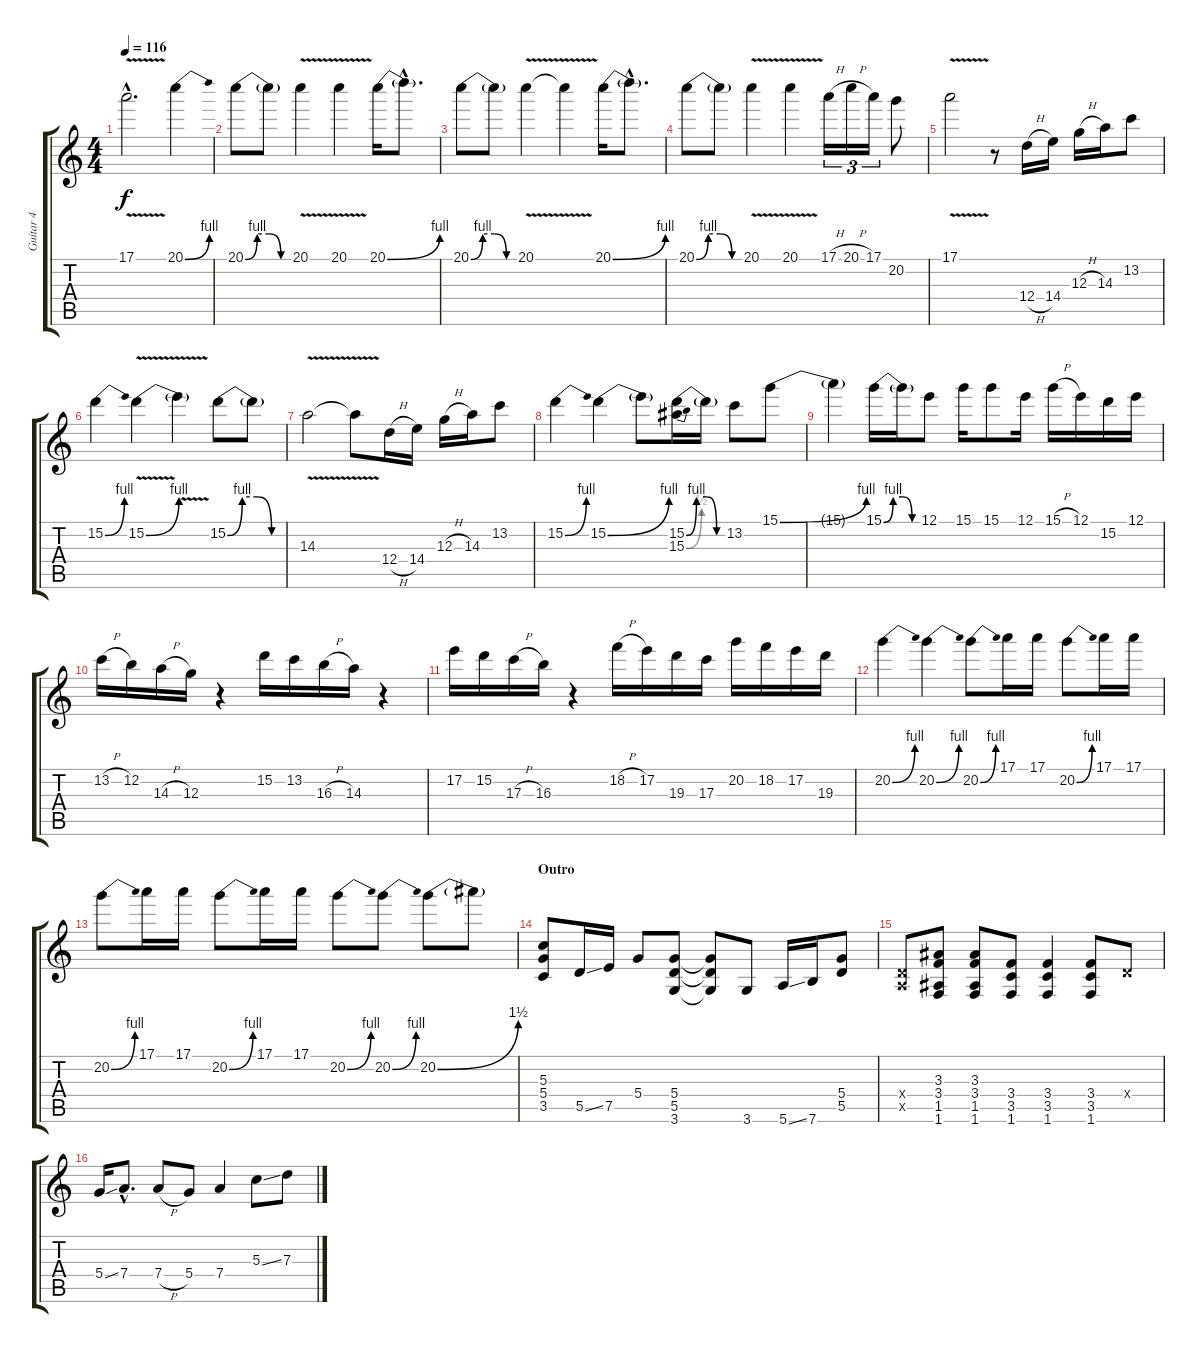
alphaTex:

\track ("Guitar 4" "Guitar 4") {instrument overdrivenguitar}
\staff {score tabs}
\tuning (E4 B3 G3 D3 A2 E2) {hide}
\ts (4 4)
\tempo 116
\clef g2
\ks c
17.1{v hac}.2{d dy f} 20.1{be (bend 0 0 60 4)}.4 |
20.1{be (custom 0 0 15 4 30 4 45 0 60 0)}.8 20.1{t}.8 20.1{v}.4 20.1{v}.4 20.1{be (bend 0 0 60 4)}.16 20.1{hac t}.8{d} |
20.1{be (custom 0 0 15 4 30 4 45 0 60 0)}.8 20.1{t}.8 20.1{v}.4 20.1{t}.4 20.1{be (bend 0 0 60 4)}.16 20.1{hac t}.8{d} |
20.1{be (custom 0 0 15 4 30 4 45 0 60 0)}.8 20.1{t}.8 20.1{v}.4 20.1{v}.4 17.1{h}.16{tu (3 2)} 20.1{h}.16{tu (3 2)} 17.1.16{tu (3 2)} 20.2.8 |
17.1{v}.2 r.8 12.4{h}.16 14.4.16 12.3{h}.16 14.3.16 13.2.8 |
15.2{be (bend 0 0 60 4)}.4 15.2{be (bend 0 0 60 4) v}.4 15.2{v t}.4 15.2{be (custom 0 0 15 4 30 4 45 0 60 0)}.8 15.2{t}.8 |
14.3{v}.2 14.3{t}.8 12.4{h}.16 14.4.16 12.3{h}.16 14.3.16 13.2.8 |
15.2{be (bend 0 0 60 4)}.4 15.2{be (bend 0 0 60 4)}.4 15.2{t}.8 (15.2{be (custom 0 0 15 4 30 4 45 0 60 0)} 15.3{be (bend 0 0 60 2)}).16 15.2{t}.16 13.2.8 15.1{be (bend 0 0 60 4)}.8 |
15.1{t}.4 15.1{be (custom 0 0 15 4 30 4 45 0 60 0)}.16 15.1{t}.16 12.1.8 15.1.16 15.1.8 12.1.16 15.1{h}.16 12.1.16 15.2.16 12.1.16 |
13.2{h}.16 12.2.16 14.3{h}.16 12.3.16 r.4 15.2.16 13.2.16 16.3{h}.16 14.3.16 r.4 |
17.2.16 15.2.16 17.3{h}.16 16.3.16 r.4 18.2{h}.16 17.2.16 19.3.16 17.3.16 20.2.16 18.2.16 17.2.16 19.3.16 |
20.2{be (bend 0 0 60 4)}.4 20.2{be (bend 0 0 60 4)}.4 20.2{be (bend 0 0 60 4)}.8 17.1.16 17.1.16 20.2{be (bend 0 0 60 4)}.8 17.1.16 17.1.16 |
20.2{be (bend 0 0 60 4)}.8 17.1.16 17.1.16 20.2{be (bend 0 0 60 4)}.8 17.1.16 17.1.16 20.2{be (bend 0 0 60 4)}.8 20.2{be (bend 0 0 60 4)}.8 20.2{be (bend 0 0 60 6)}.8 20.2{t}.8 |
\section ("" "Outro")
(5.3 5.4 3.5).8 5.5{ss}.16 7.5.16 5.4.8 (5.4 5.5 3.6).8 (5.4{t} 5.5{t} 3.6{t}).8 3.6.8 5.6{ss}.16 7.6.16 (5.4 5.5).8 |
(0.4{x} 0.5{x}).8 (3.3 3.4 1.5 1.6).8 (3.3 3.4 1.5 1.6).8 (3.4 3.5 1.6).8 (3.4 3.5 1.6).4 (3.4 3.5 1.6).8 0.4{x}.8 |
5.4{ss}.16 7.4{hac}.8{d} 7.4{h}.8 5.4.8 7.4.4 5.3{ss}.8 7.3.8
